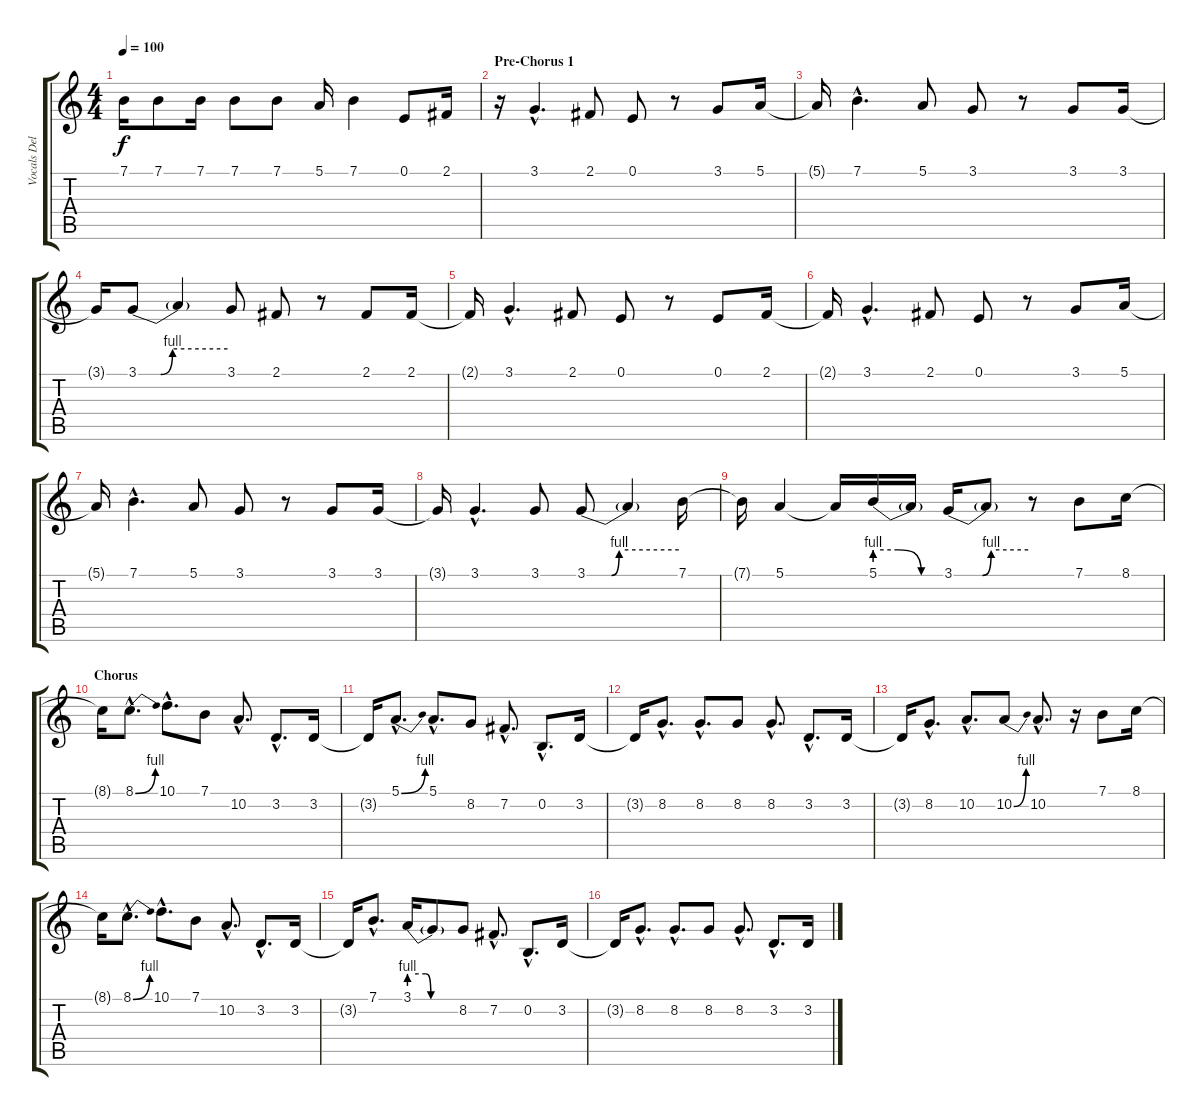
\track ("Vocals Delay" "Vocals Del") {instrument frenchhorn}
\staff {score tabs}
\tuning (E4 B3 G3 D3 A2 E2) {hide}
\ts (4 4)
\tempo 100
\clef g2
\ks c
7.1{t}.16{dy f} 7.1.8 7.1.16 7.1.8 7.1.8 5.1.16 7.1.4 0.1.8 2.1.16 |
\section ("" "Pre-Chorus 1")
r.16 3.1{hac}.4{d} 2.1.8 0.1.8 r.8 3.1.8 5.1.16 |
5.1{t}.16 7.1{hac}.4{d} 5.1.8 3.1.8 r.8 3.1.8 3.1.16 |
3.1{t}.16 3.1{be (custom 0 0 15 0 23 4 60 4)}.8 3.1{t}.4 3.1.8 2.1.8 r.8 2.1.8 2.1.16 |
2.1{t}.16 3.1{hac}.4{d} 2.1.8 0.1.8 r.8 0.1.8 2.1.16 |
2.1{t}.16 3.1{hac}.4{d} 2.1.8 0.1.8 r.8 3.1.8 5.1.16 |
5.1{t}.16 7.1{hac}.4{d} 5.1.8 3.1.8 r.8 3.1.8 3.1.16 |
3.1{t}.16 3.1{hac}.4{d} 3.1.8 3.1{be (custom 0 0 16 0 21 4 60 4)}.8 3.1{t}.4 7.1.16 |
7.1{t}.16 5.1.4 5.1{t}.16 5.1{be (custom 0 4 20 4 40 0 60 0)}.16 5.1{t}.16 3.1{be (custom 0 0 23 0 30 4 60 4)}.16 3.1{t}.8 r.8 7.1.8 8.1.16 |
\section ("" "Chorus")
8.1{t}.16 8.1{be (bend 0 0 60 4) hac}.8{d} 10.1{hac}.8{d} 7.1.8 10.2{hac}.8{d} 3.2{hac}.8{d} 3.2.16 |
3.2{t}.16 5.1{be (bend 0 0 60 4) hac}.8{d} 5.1{hac}.8{d} 8.2.8 7.2{hac}.8{d} 0.2{hac}.8{d} 3.2.16 |
3.2{t}.16 8.2{hac}.8{d} 8.2{hac}.8{d} 8.2.8 8.2{hac}.8{d} 3.2{hac}.8{d} 3.2.16 |
3.2{t}.16 8.2{hac}.8{d} 10.2{hac}.8{d} 10.2{be (bend 0 0 60 4)}.8 10.2{hac}.8{d} r.16 7.1.8 8.1.16 |
8.1{t}.16 8.1{be (bend 0 0 60 4) hac}.8{d} 10.1{hac}.8{d} 7.1.8 10.2{hac}.8{d} 3.2{hac}.8{d} 3.2.16 |
3.2{t}.16 7.1{hac}.8{d} 3.1{be (custom 0 4 20 4 26 0 60 0)}.16 3.1{t}.8 8.2.8 7.2{hac}.8{d} 0.2{hac}.8{d} 3.2.16 |
3.2{t}.16 8.2{hac}.8{d} 8.2{hac}.8{d} 8.2.8 8.2{hac}.8{d} 3.2{hac}.8{d} 3.2.16
